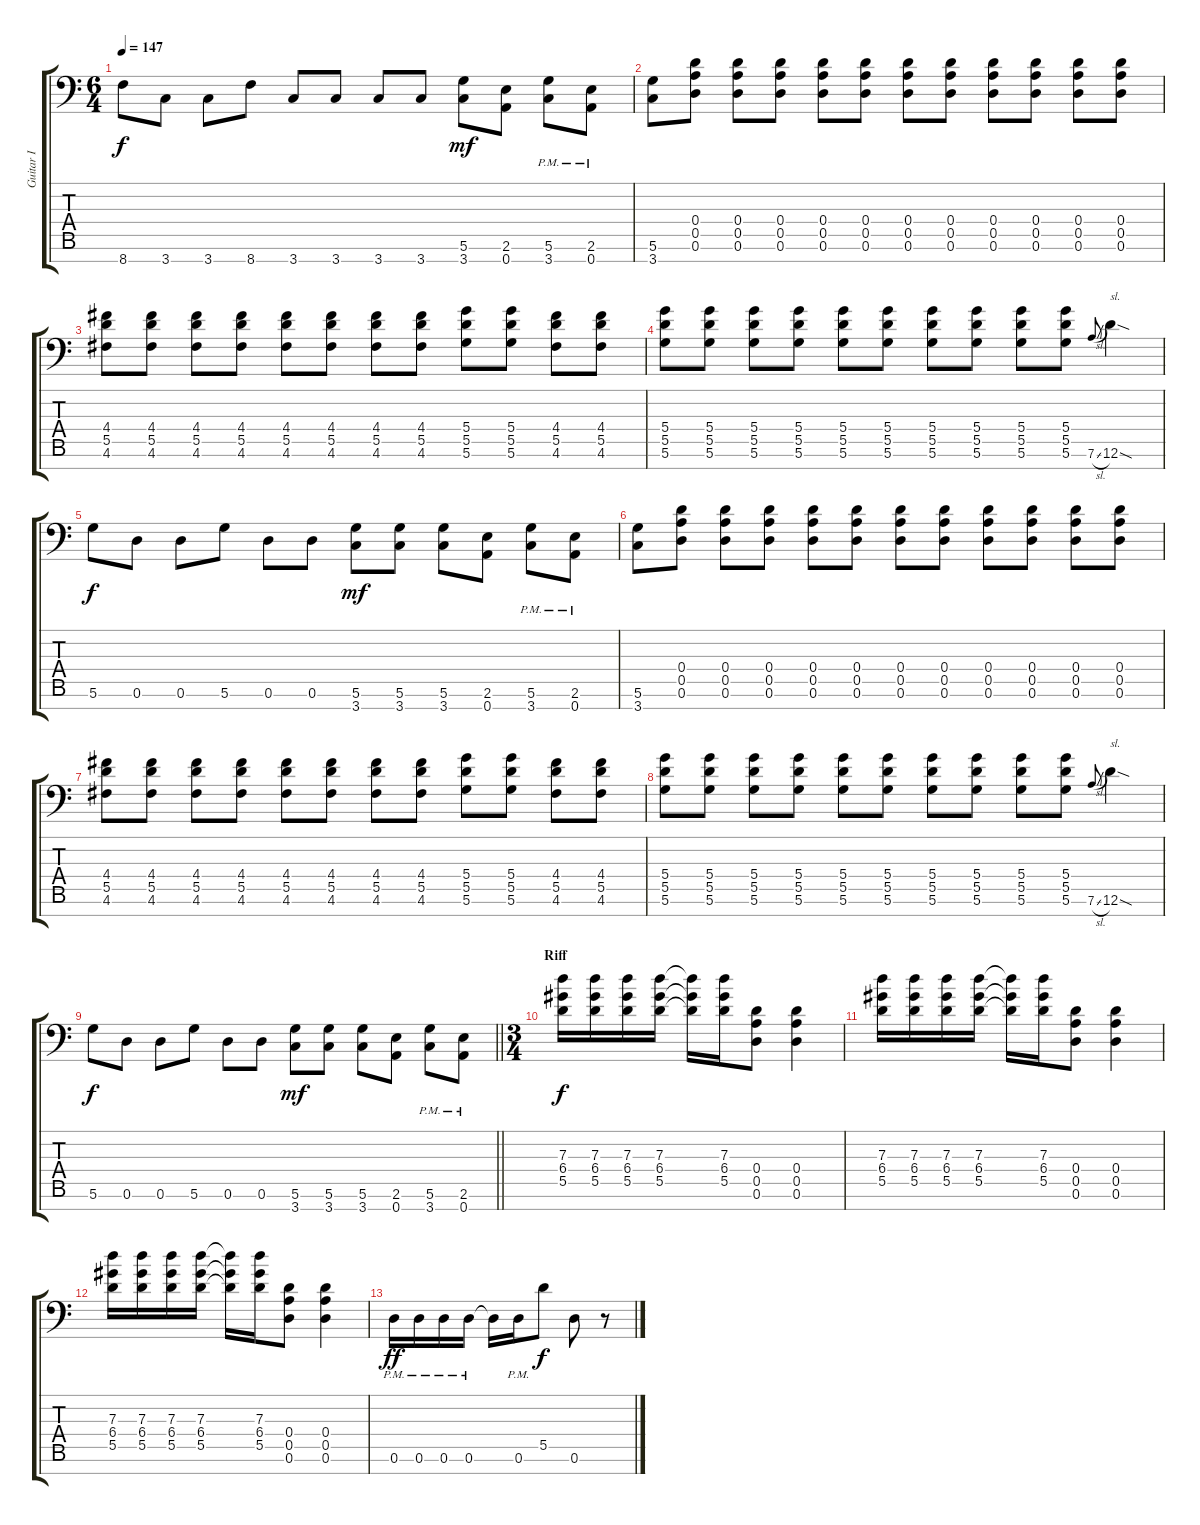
\track ("Guitar I" "Guitar I") {instrument distortionguitar}
\staff {score tabs}
\tuning (E4 B3 G3 D3 A2 D2 A1) {hide}
\ts (6 4)
\tempo 147
\clef f4
\ks c
8.7.8{dy f} 3.7.8 3.7.8 8.7.8 3.7.8 3.7.8 3.7.8 3.7.8 (5.6 3.7).8{dy mf} (2.6 0.7).8 (5.6{pm} 3.7{pm}).8 (2.6{pm} 0.7{pm}).8 |
(5.6 3.7).8 (0.4 0.5 0.6).8 (0.4 0.5 0.6).8 (0.4 0.5 0.6).8 (0.4 0.5 0.6).8 (0.4 0.5 0.6).8 (0.4 0.5 0.6).8 (0.4 0.5 0.6).8 (0.4 0.5 0.6).8 (0.4 0.5 0.6).8 (0.4 0.5 0.6).8 (0.4 0.5 0.6).8 |
(4.4 5.5 4.6).8 (4.4 5.5 4.6).8 (4.4 5.5 4.6).8 (4.4 5.5 4.6).8 (4.4 5.5 4.6).8 (4.4 5.5 4.6).8 (4.4 5.5 4.6).8 (4.4 5.5 4.6).8 (5.4 5.5 5.6).8 (5.4 5.5 5.6).8 (4.4 5.5 4.6).8 (4.4 5.5 4.6).8 |
(5.4 5.5 5.6).8 (5.4 5.5 5.6).8 (5.4 5.5 5.6).8 (5.4 5.5 5.6).8 (5.4 5.5 5.6).8 (5.4 5.5 5.6).8 (5.4 5.5 5.6).8 (5.4 5.5 5.6).8 (5.4 5.5 5.6).8 (5.4 5.5 5.6).8 7.6{sl}.8{gr onbeat} 12.6{sod}.4{txt "sl."} |
5.6.8{dy f} 0.6.8 0.6.8 5.6.8 0.6.8 0.6.8 (5.6 3.7).8{dy mf} (5.6 3.7).8 (5.6 3.7).8 (2.6 0.7).8 (5.6{pm} 3.7{pm}).8 (2.6{pm} 0.7{pm}).8 |
(5.6 3.7).8 (0.4 0.5 0.6).8 (0.4 0.5 0.6).8 (0.4 0.5 0.6).8 (0.4 0.5 0.6).8 (0.4 0.5 0.6).8 (0.4 0.5 0.6).8 (0.4 0.5 0.6).8 (0.4 0.5 0.6).8 (0.4 0.5 0.6).8 (0.4 0.5 0.6).8 (0.4 0.5 0.6).8 |
(4.4 5.5 4.6).8 (4.4 5.5 4.6).8 (4.4 5.5 4.6).8 (4.4 5.5 4.6).8 (4.4 5.5 4.6).8 (4.4 5.5 4.6).8 (4.4 5.5 4.6).8 (4.4 5.5 4.6).8 (5.4 5.5 5.6).8 (5.4 5.5 5.6).8 (4.4 5.5 4.6).8 (4.4 5.5 4.6).8 |
(5.4 5.5 5.6).8 (5.4 5.5 5.6).8 (5.4 5.5 5.6).8 (5.4 5.5 5.6).8 (5.4 5.5 5.6).8 (5.4 5.5 5.6).8 (5.4 5.5 5.6).8 (5.4 5.5 5.6).8 (5.4 5.5 5.6).8 (5.4 5.5 5.6).8 7.6{sl}.8{gr onbeat} 12.6{sod}.4{txt "sl."} |
\barLineRight lightlight
5.6.8{dy f} 0.6.8 0.6.8 5.6.8 0.6.8 0.6.8 (5.6 3.7).8{dy mf} (5.6 3.7).8 (5.6 3.7).8 (2.6 0.7).8 (5.6{pm} 3.7{pm}).8 (2.6{pm} 0.7{pm}).8 |
\ts (3 4)
\section ("" "Riff")
(7.3 6.4 5.5).16{dy f} (7.3 6.4 5.5).16 (7.3 6.4 5.5).16 (7.3 6.4 5.5).16 (7.3{t} 6.4{t} 5.5{t}).16 (7.3 6.4 5.5).16 (0.4 0.5 0.6).8 (0.4 0.5 0.6).4 |
(7.3 6.4 5.5).16 (7.3 6.4 5.5).16 (7.3 6.4 5.5).16 (7.3 6.4 5.5).16 (7.3{t} 6.4{t} 5.5{t}).16 (7.3 6.4 5.5).16 (0.4 0.5 0.6).8 (0.4 0.5 0.6).4 |
(7.3 6.4 5.5).16 (7.3 6.4 5.5).16 (7.3 6.4 5.5).16 (7.3 6.4 5.5).16 (7.3{t} 6.4{t} 5.5{t}).16 (7.3 6.4 5.5).16 (0.4 0.5 0.6).8 (0.4 0.5 0.6).4 |
0.6{pm}.16{dy ff} 0.6{pm}.16 0.6{pm}.16 0.6{pm}.16 0.6{t}.16 0.6{pm}.16 5.5.8{dy f} 0.6.8 r.8
